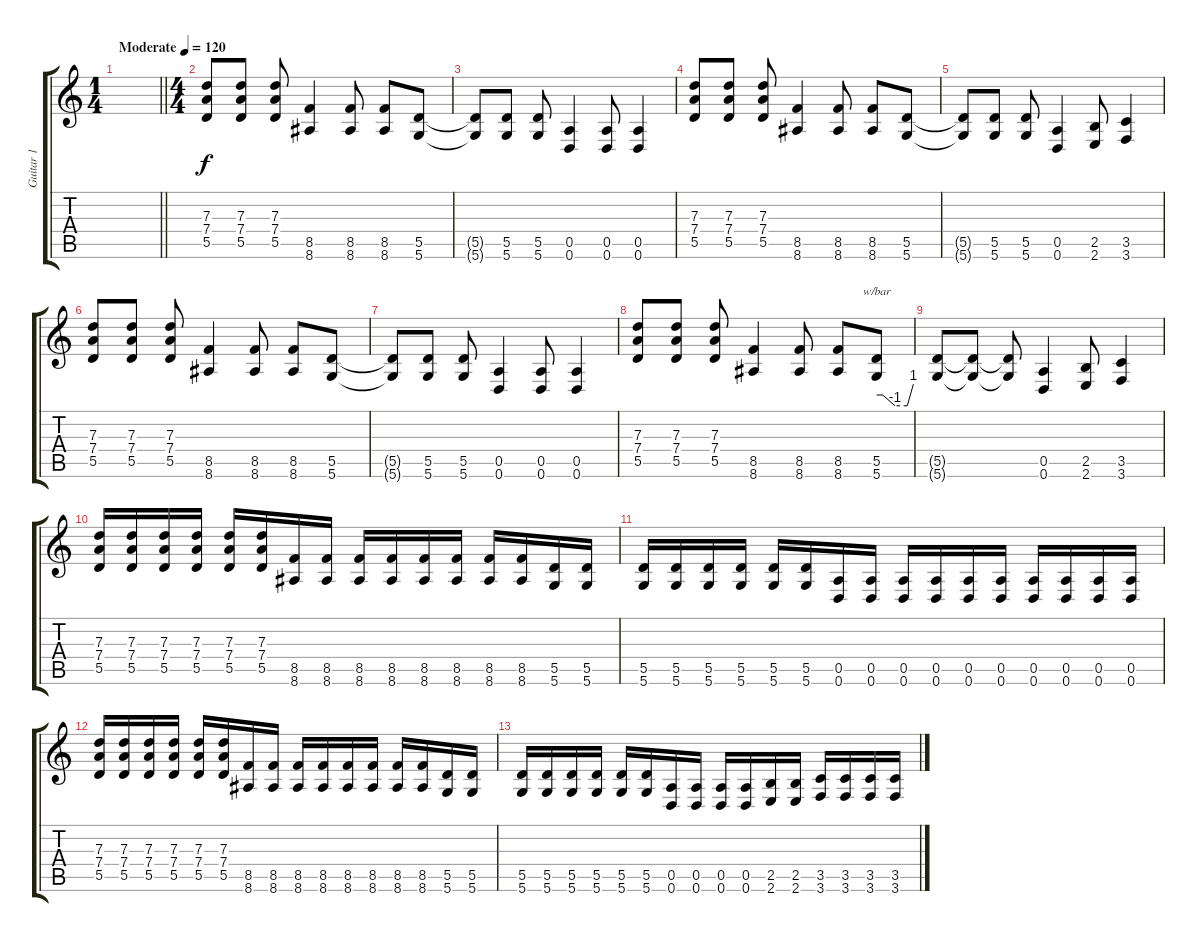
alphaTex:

\track ("Guitar 1" "Guitar 1") {instrument distortionguitar}
\staff {score tabs}
\tuning (E4 B3 G3 D3 A2 D2) {hide}
\ts (1 4)
\tempo (120 "Moderate")
\clef g2
\barLineRight lightlight
\ks c
|
\ts (4 4)
(7.3 7.4 5.5).8 (7.3 7.4 5.5).8 (7.3 7.4 5.5).8 (8.5 8.6).4 (8.5 8.6).8 (8.5 8.6).8 (5.5 5.6).8 |
(5.5{t} 5.6{t}).8 (5.5 5.6).8 (5.5 5.6).8 (0.5 0.6).4 (0.5 0.6).8 (0.5 0.6).4 |
(7.3 7.4 5.5).8 (7.3 7.4 5.5).8 (7.3 7.4 5.5).8 (8.5 8.6).4 (8.5 8.6).8 (8.5 8.6).8 (5.5 5.6).8 |
(5.5{t} 5.6{t}).8 (5.5 5.6).8 (5.5 5.6).8 (0.5 0.6).4 (2.5 2.6).8 (3.5 3.6).4 |
(7.3 7.4 5.5).8 (7.3 7.4 5.5).8 (7.3 7.4 5.5).8 (8.5 8.6).4 (8.5 8.6).8 (8.5 8.6).8 (5.5 5.6).8 |
(5.5{t} 5.6{t}).8 (5.5 5.6).8 (5.5 5.6).8 (0.5 0.6).4 (0.5 0.6).8 (0.5 0.6).4 |
(7.3 7.4 5.5).8 (7.3 7.4 5.5).8 (7.3 7.4 5.5).8 (8.5 8.6).4 (8.5 8.6).8 (8.5 8.6).8 (5.5 5.6).8{tbe (custom default 0 0 10 0 30 -4 50 -4 60 4)} |
(5.5{t} 5.6{t}).8 (5.5{t} 5.6{t}).8 (5.5{t} 5.6{t}).8 (0.5 0.6).4 (2.5 2.6).8 (3.5 3.6).4 |
(7.3 7.4 5.5).16 (7.3 7.4 5.5).16 (7.3 7.4 5.5).16 (7.3 7.4 5.5).16 (7.3 7.4 5.5).16 (7.3 7.4 5.5).16 (8.5 8.6).16 (8.5 8.6).16 (8.5 8.6).16 (8.5 8.6).16 (8.5 8.6).16 (8.5 8.6).16 (8.5 8.6).16 (8.5 8.6).16 (5.5 5.6).16 (5.5 5.6).16 |
(5.5 5.6).16 (5.5 5.6).16 (5.5 5.6).16 (5.5 5.6).16 (5.5 5.6).16 (5.5 5.6).16 (0.5 0.6).16 (0.5 0.6).16 (0.5 0.6).16 (0.5 0.6).16 (0.5 0.6).16 (0.5 0.6).16 (0.5 0.6).16 (0.5 0.6).16 (0.5 0.6).16 (0.5 0.6).16 |
(7.3 7.4 5.5).16 (7.3 7.4 5.5).16 (7.3 7.4 5.5).16 (7.3 7.4 5.5).16 (7.3 7.4 5.5).16 (7.3 7.4 5.5).16 (8.5 8.6).16 (8.5 8.6).16 (8.5 8.6).16 (8.5 8.6).16 (8.5 8.6).16 (8.5 8.6).16 (8.5 8.6).16 (8.5 8.6).16 (5.5 5.6).16 (5.5 5.6).16 |
(5.5 5.6).16 (5.5 5.6).16 (5.5 5.6).16 (5.5 5.6).16 (5.5 5.6).16 (5.5 5.6).16 (0.5 0.6).16 (0.5 0.6).16 (0.5 0.6).16 (0.5 0.6).16 (2.5 2.6).16 (2.5 2.6).16 (3.5 3.6).16 (3.5 3.6).16 (3.5 3.6).16 (3.5 3.6).16
